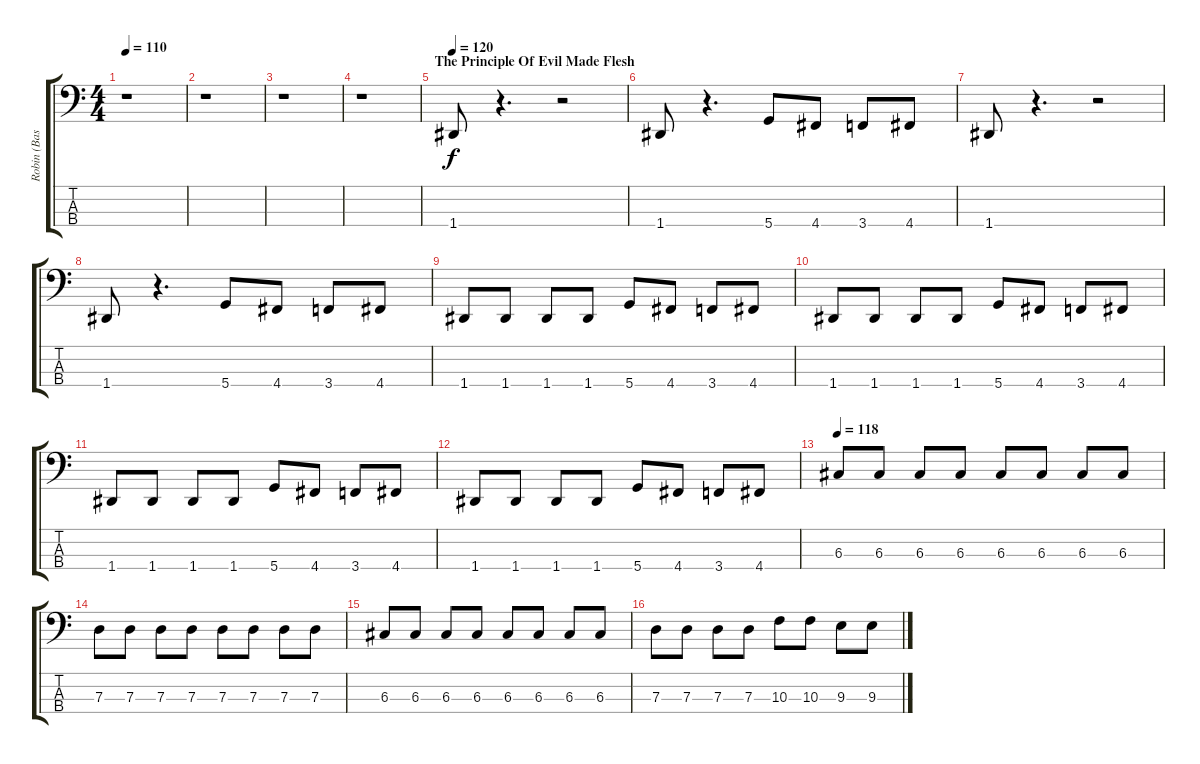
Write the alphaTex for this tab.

\track ("Robin (Bass)" "Robin (Bas") {instrument electricbasspick}
\staff {score tabs}
\tuning (F2 C2 G1 D1) {hide}
\ts (4 4)
\tempo 110
\clef f4
\ks c
r.1{dy f} |
r.1 |
r.1 |
r.1 |
\section ("" "The Principle Of Evil Made Flesh")
\tempo 120
1.4.8 r.4{d} r.2 |
1.4.8 r.4{d} 5.4.8 4.4.8 3.4.8 4.4.8 |
1.4.8 r.4{d} r.2 |
1.4.8 r.4{d} 5.4.8 4.4.8 3.4.8 4.4.8 |
1.4.8 1.4.8 1.4.8 1.4.8 5.4.8 4.4.8 3.4.8 4.4.8 |
1.4.8 1.4.8 1.4.8 1.4.8 5.4.8 4.4.8 3.4.8 4.4.8 |
1.4.8 1.4.8 1.4.8 1.4.8 5.4.8 4.4.8 3.4.8 4.4.8 |
1.4.8 1.4.8 1.4.8 1.4.8 5.4.8 4.4.8 3.4.8 4.4.8 |
\tempo 118
6.3.8 6.3.8 6.3.8 6.3.8 6.3.8 6.3.8 6.3.8 6.3.8 |
7.3.8 7.3.8 7.3.8 7.3.8 7.3.8 7.3.8 7.3.8 7.3.8 |
6.3.8 6.3.8 6.3.8 6.3.8 6.3.8 6.3.8 6.3.8 6.3.8 |
7.3.8 7.3.8 7.3.8 7.3.8 10.3.8 10.3.8 9.3.8 9.3.8
